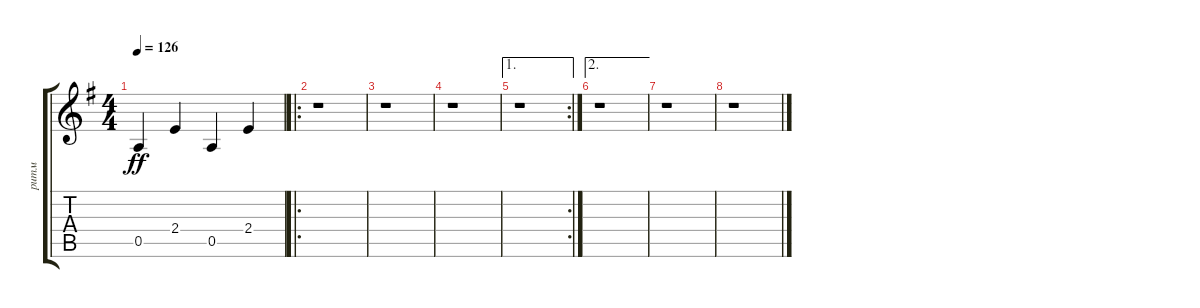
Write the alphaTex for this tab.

\track ("ритм" "ритм") {instrument acousticguitarsteel}
\staff {score tabs}
\tuning (E4 B3 G3 D3 A2 E2) {hide}
\ts (4 4)
\tempo 126
\clef g2
\ks eminor
0.5.4{dy ff} 2.4.4 0.5.4 2.4.4 |
\ro
r.1 |
r.1 |
r.1 |
\ae 1
\rc 2
r.1 |
\ae 2
r.1 |
r.1 |
r.1
